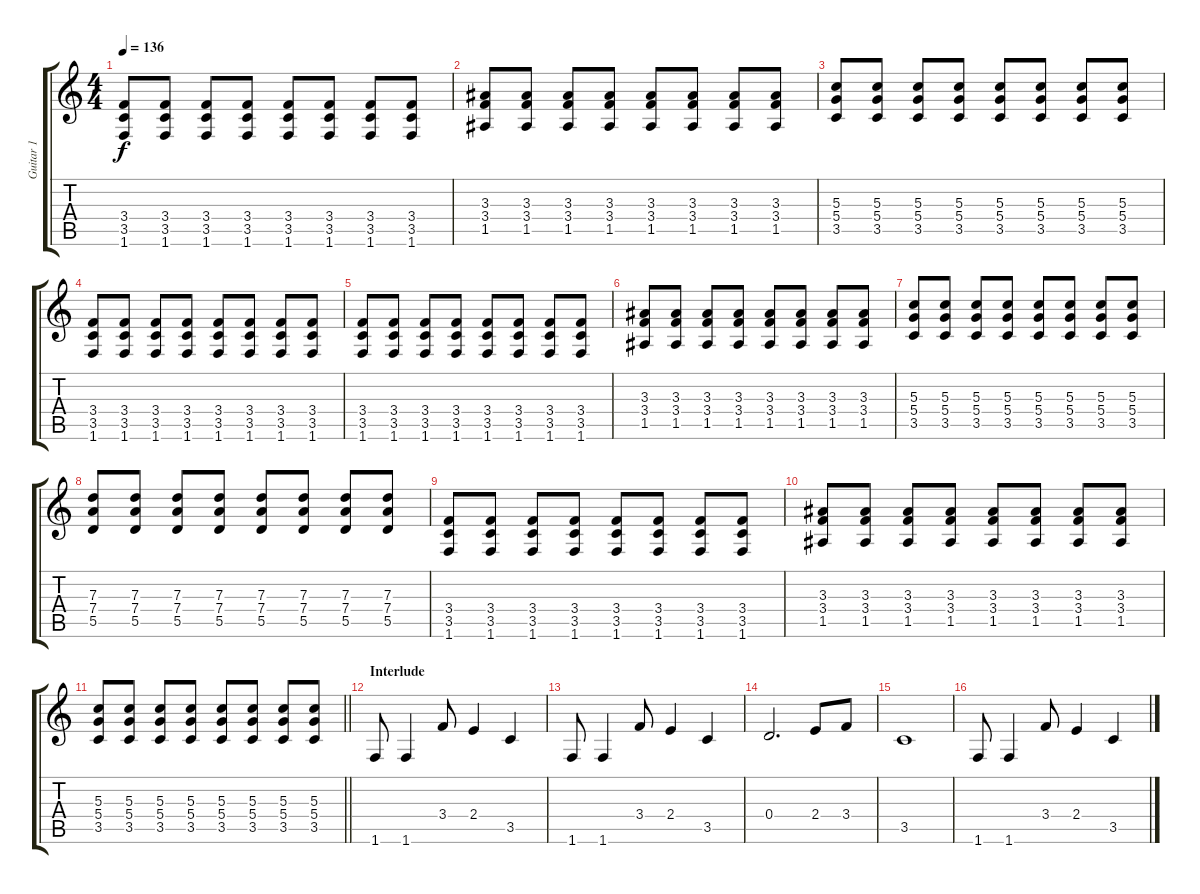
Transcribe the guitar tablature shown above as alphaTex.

\track ("Guitar 1" "Guitar 1") {instrument distortionguitar}
\staff {score tabs}
\tuning (E4 B3 G3 D3 A2 E2) {hide}
\ts (4 4)
\tempo 136
\clef g2
\ks c
(3.4 3.5 1.6).8{dy f} (3.4 3.5 1.6).8 (3.4 3.5 1.6).8 (3.4 3.5 1.6).8 (3.4 3.5 1.6).8 (3.4 3.5 1.6).8 (3.4 3.5 1.6).8 (3.4 3.5 1.6).8 |
(3.3 3.4 1.5).8 (3.3 3.4 1.5).8 (3.3 3.4 1.5).8 (3.3 3.4 1.5).8 (3.3 3.4 1.5).8 (3.3 3.4 1.5).8 (3.3 3.4 1.5).8 (3.3 3.4 1.5).8 |
(5.3 5.4 3.5).8 (5.3 5.4 3.5).8 (5.3 5.4 3.5).8 (5.3 5.4 3.5).8 (5.3 5.4 3.5).8 (5.3 5.4 3.5).8 (5.3 5.4 3.5).8 (5.3 5.4 3.5).8 |
(3.4 3.5 1.6).8 (3.4 3.5 1.6).8 (3.4 3.5 1.6).8 (3.4 3.5 1.6).8 (3.4 3.5 1.6).8 (3.4 3.5 1.6).8 (3.4 3.5 1.6).8 (3.4 3.5 1.6).8 |
(3.4 3.5 1.6).8 (3.4 3.5 1.6).8 (3.4 3.5 1.6).8 (3.4 3.5 1.6).8 (3.4 3.5 1.6).8 (3.4 3.5 1.6).8 (3.4 3.5 1.6).8 (3.4 3.5 1.6).8 |
(3.3 3.4 1.5).8 (3.3 3.4 1.5).8 (3.3 3.4 1.5).8 (3.3 3.4 1.5).8 (3.3 3.4 1.5).8 (3.3 3.4 1.5).8 (3.3 3.4 1.5).8 (3.3 3.4 1.5).8 |
(5.3 5.4 3.5).8 (5.3 5.4 3.5).8 (5.3 5.4 3.5).8 (5.3 5.4 3.5).8 (5.3 5.4 3.5).8 (5.3 5.4 3.5).8 (5.3 5.4 3.5).8 (5.3 5.4 3.5).8 |
(7.3 7.4 5.5).8 (7.3 7.4 5.5).8 (7.3 7.4 5.5).8 (7.3 7.4 5.5).8 (7.3 7.4 5.5).8 (7.3 7.4 5.5).8 (7.3 7.4 5.5).8 (7.3 7.4 5.5).8 |
(3.4 3.5 1.6).8 (3.4 3.5 1.6).8 (3.4 3.5 1.6).8 (3.4 3.5 1.6).8 (3.4 3.5 1.6).8 (3.4 3.5 1.6).8 (3.4 3.5 1.6).8 (3.4 3.5 1.6).8 |
(3.3 3.4 1.5).8 (3.3 3.4 1.5).8 (3.3 3.4 1.5).8 (3.3 3.4 1.5).8 (3.3 3.4 1.5).8 (3.3 3.4 1.5).8 (3.3 3.4 1.5).8 (3.3 3.4 1.5).8 |
\barLineRight lightlight
(5.3 5.4 3.5).8 (5.3 5.4 3.5).8 (5.3 5.4 3.5).8 (5.3 5.4 3.5).8 (5.3 5.4 3.5).8 (5.3 5.4 3.5).8 (5.3 5.4 3.5).8 (5.3 5.4 3.5).8 |
\section ("" "Interlude")
1.6.8 1.6.4 3.4.8 2.4.4 3.5.4 |
1.6.8 1.6.4 3.4.8 2.4.4 3.5.4 |
0.4.2{d} 2.4.8 3.4.8 |
3.5.1 |
1.6.8 1.6.4 3.4.8 2.4.4 3.5.4
